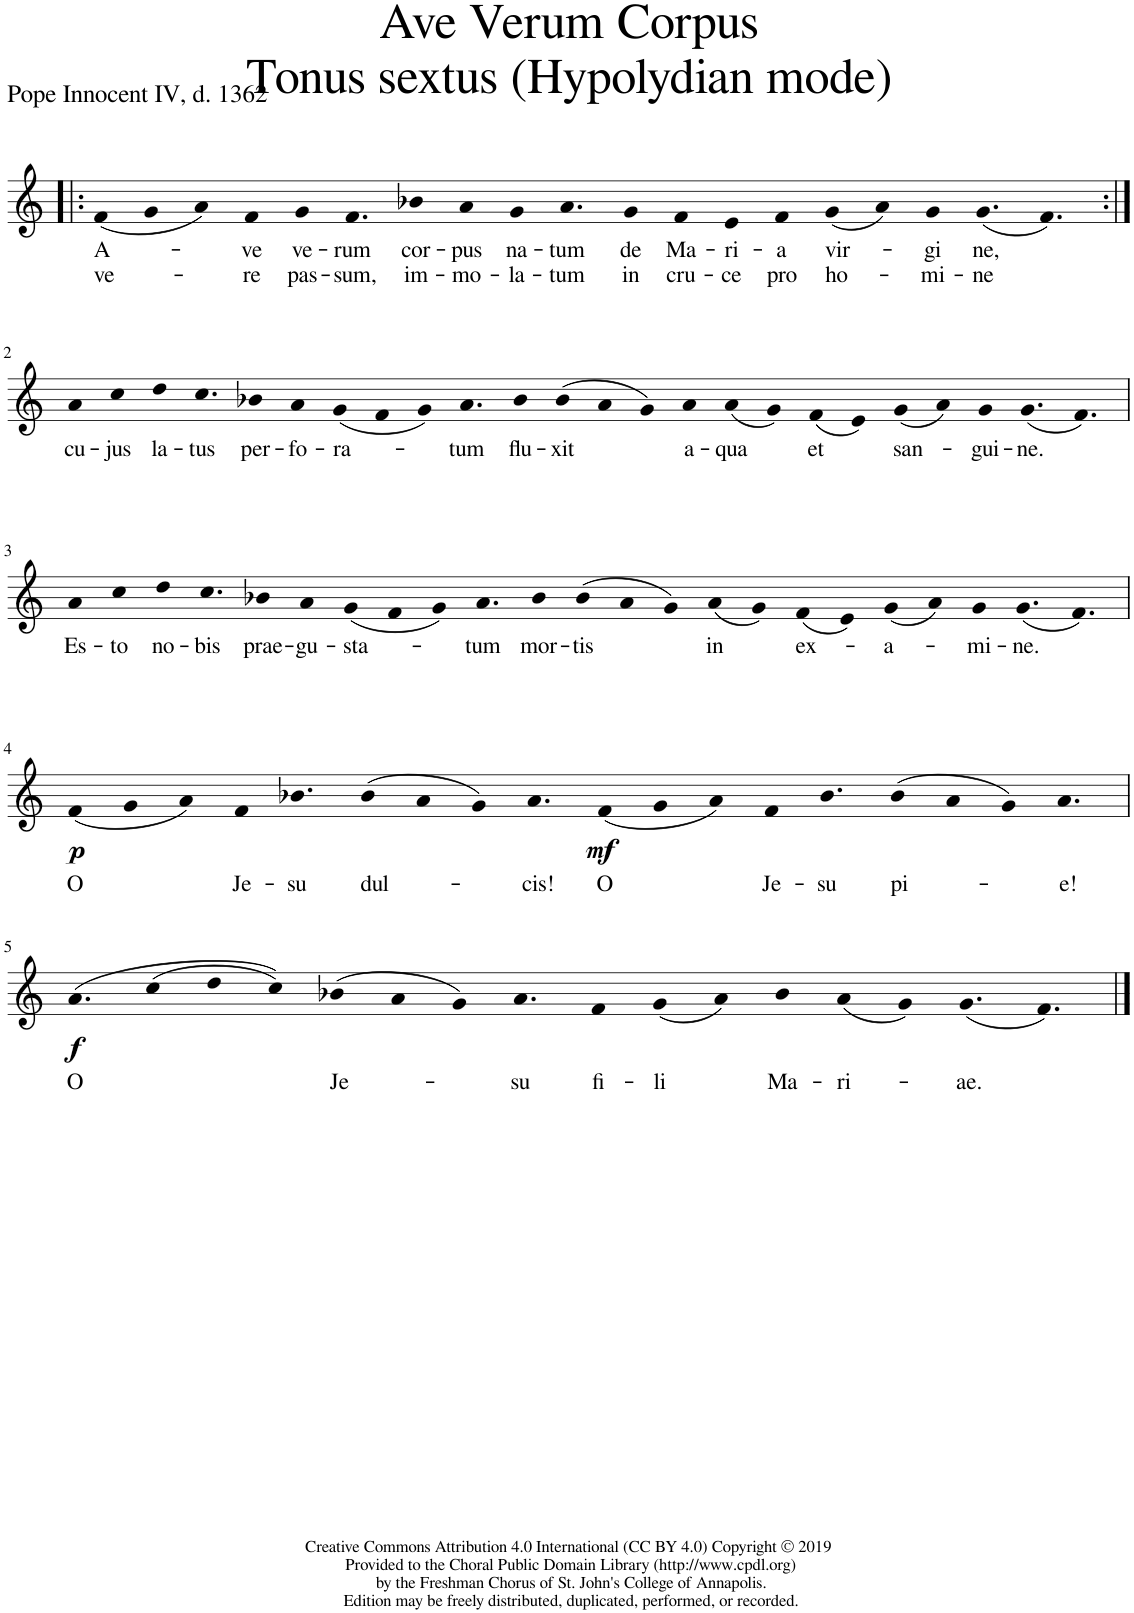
**kern	**text	**text	**dynam
*part1	*part1	*part1	*part1
*staff1	*staff1	*staff1	*staff1
*I"Piano	*	*	*
*I'Pno	*	*	*
*clefG2	*	*	*
*k[]	*	*	*
=1!|:	=1!|:	=1!|:	=1!|:
!	!LO:LY:b	!LO:LY:b	!
(4f	A-	ve-	.
4g	.	.	.
4a)	.	.	.
!	!LO:LY:b	!LO:LY:b	!
4f	-ve	-re	.
!	!LO:LY:b	!LO:LY:b	!
4g	ve-	pas-	.
!	!LO:LY:b	!LO:LY:b	!
4.f	-rum	-sum,	.
!	!LO:LY:b	!LO:LY:b	!
4b-X	cor-	im-	.
!	!LO:LY:b	!LO:LY:b	!
4a	-pus	-mo-	.
!	!LO:LY:b	!LO:LY:b	!
4g	na-	-la-	.
!	!LO:LY:b	!LO:LY:b	!
4.a	-tum	-tum	.
!	!LO:LY:b	!LO:LY:b	!
4g	de	in	.
!	!LO:LY:b	!LO:LY:b	!
4f	Ma-	cru-	.
!	!LO:LY:b	!LO:LY:b	!
4e	-ri-	-ce	.
!	!LO:LY:b	!LO:LY:b	!
4f	-a	pro	.
!	!LO:LY:b	!LO:LY:b	!
(4g	vir-	ho-	.
4a)	.	.	.
!	!LO:LY:b	!LO:LY:b	!
4g	-gi	-mi-	.
!	!LO:LY:b	!LO:LY:b	!
(4.g	ne,	-ne	.
4.f)	.	.	.
!!LO:LB:g=z
=2:|!	=2:|!	=2:|!	=2:|!
!	!LO:LY:b	!	!
4a	cu-	.	.
!	!LO:LY:b	!	!
4cc	-jus	.	.
!	!LO:LY:b	!	!
4dd	la-	.	.
!	!LO:LY:b	!	!
[4cc	-tus	.	.
8ryy	.	.	.
!	!LO:LY:b	!	!
4b-X	per-	.	.
!	!LO:LY:b	!	!
4a	-fo-	.	.
!	!LO:LY:b	!	!
(4g	-ra-	.	.
4f	.	.	.
4g)	.	.	.
!	!LO:LY:b	!	!
4.a	-tum	.	.
!	!LO:LY:b	!	!
4b-	flu-	.	.
!	!LO:LY:b	!	!
(4b-	-xit	.	.
4a	.	.	.
4g)	.	.	.
!	!LO:LY:b	!	!
4a	a-	.	.
!	!LO:LY:b	!	!
(4a	-qua	.	.
4g)	.	.	.
!	!LO:LY:b	!	!
(4f	et	.	.
4e)	.	.	.
!	!LO:LY:b	!	!
(4g	san-	.	.
4a)	.	.	.
!	!LO:LY:b	!	!
4g	-gui-	.	.
!	!LO:LY:b	!	!
(4.g	-ne.	.	.
4.f)	.	.	.
!!LO:LB:g=z
=3	=3	=3	=3
!	!LO:LY:b	!	!
4a	Es-	.	.
8cc]	.	.	.
!	!LO:LY:b	!	!
4cc	-to	.	.
!	!LO:LY:b	!	!
4dd	no-	.	.
!	!LO:LY:b	!	!
[4cc	-bis	.	.
!	!LO:LY:b	!	!
4b-X	prae-	.	.
!	!LO:LY:b	!	!
4a	-gu-	.	.
!	!LO:LY:b	!	!
(4g	-sta-	.	.
4f	.	.	.
4g)	.	.	.
!	!LO:LY:b	!	!
4.a	-tum	.	.
!	!LO:LY:b	!	!
4b-	mor-	.	.
!	!LO:LY:b	!	!
(4b-	-tis	.	.
4a	.	.	.
4g)	.	.	.
!	!LO:LY:b	!	!
(4a	in	.	.
4g)	.	.	.
!	!LO:LY:b	!	!
(4f	ex-	.	.
4e)	.	.	.
!	!LO:LY:b	!	!
(4g	-a-	.	.
4a)	.	.	.
!	!LO:LY:b	!	!
4g	-mi-	.	.
!	!LO:LY:b	!	!
(4.g	-ne.	.	.
4.f)	.	.	.
!!LO:LB:g=z
=4	=4	=4	=4
!	!LO:LY:b	!	!LO:DY:b
*^	*	*	*
(4f	1ryy	O	.	p
8cc]	.	.	.	.
4g	.	.	.	.
4a)	.	.	.	.
!	!	!LO:LY:b	!	!
4f	.	Je-	.	.
.	1.ryy	.	.	.
!	!	!LO:LY:b	!	!
4.b-X	.	-su	.	.
!	!	!LO:LY:b	!	!
(4b-	.	dul-	.	.
4a	.	.	.	.
4g)	.	.	.	.
!	!	!LO:LY:b	!	!
4.a	.	-cis!	.	.
!	!	!	!	!LO:DY:b
.	1ryy	.	.	mf
!	!	!LO:LY:b	!	!
(4f	.	O	.	.
4g	.	.	.	.
4a)	.	.	.	.
!	!	!LO:LY:b	!	!
4f	.	Je-	.	.
.	1ryy	.	.	.
!	!	!LO:LY:b	!	!
4.b-	.	-su	.	.
!	!	!LO:LY:b	!	!
(4b-	.	pi-	.	.
4a	.	.	.	.
4g)	2ryy	.	.	.
!	!	!LO:LY:b	!	!
4.a	.	-e!	.	.
.	8ryy	.	.	.
!!LO:LB:g=z	!!
=5	=5	=5	=5	=5
!	!	!LO:LY:b	!	!LO:DY:b
*v	*v	*	*	*
(4.a	O	.	f
(4cc	.	.	.
4dd	.	.	.
[8cc))	.	.	.
8ryy	.	.	.
!	!LO:LY:b	!	!
(4b-X	Je-	.	.
4a	.	.	.
4g)	.	.	.
!	!LO:LY:b	!	!
4.a	-su	.	.
!	!LO:LY:b	!	!
4f	fi-	.	.
!	!LO:LY:b	!	!
(4g	-li	.	.
4a)	.	.	.
!	!LO:LY:b	!	!
4b-	Ma-	.	.
!	!LO:LY:b	!	!
(4a	-ri-	.	.
4g)	.	.	.
!	!LO:LY:b	!	!
(4.g	-ae.	.	.
4.f)	.	.	.
==6	==6	==6	==6
8cc]	.	.	.
=	=	=	=
*-	*-	*-	*-
